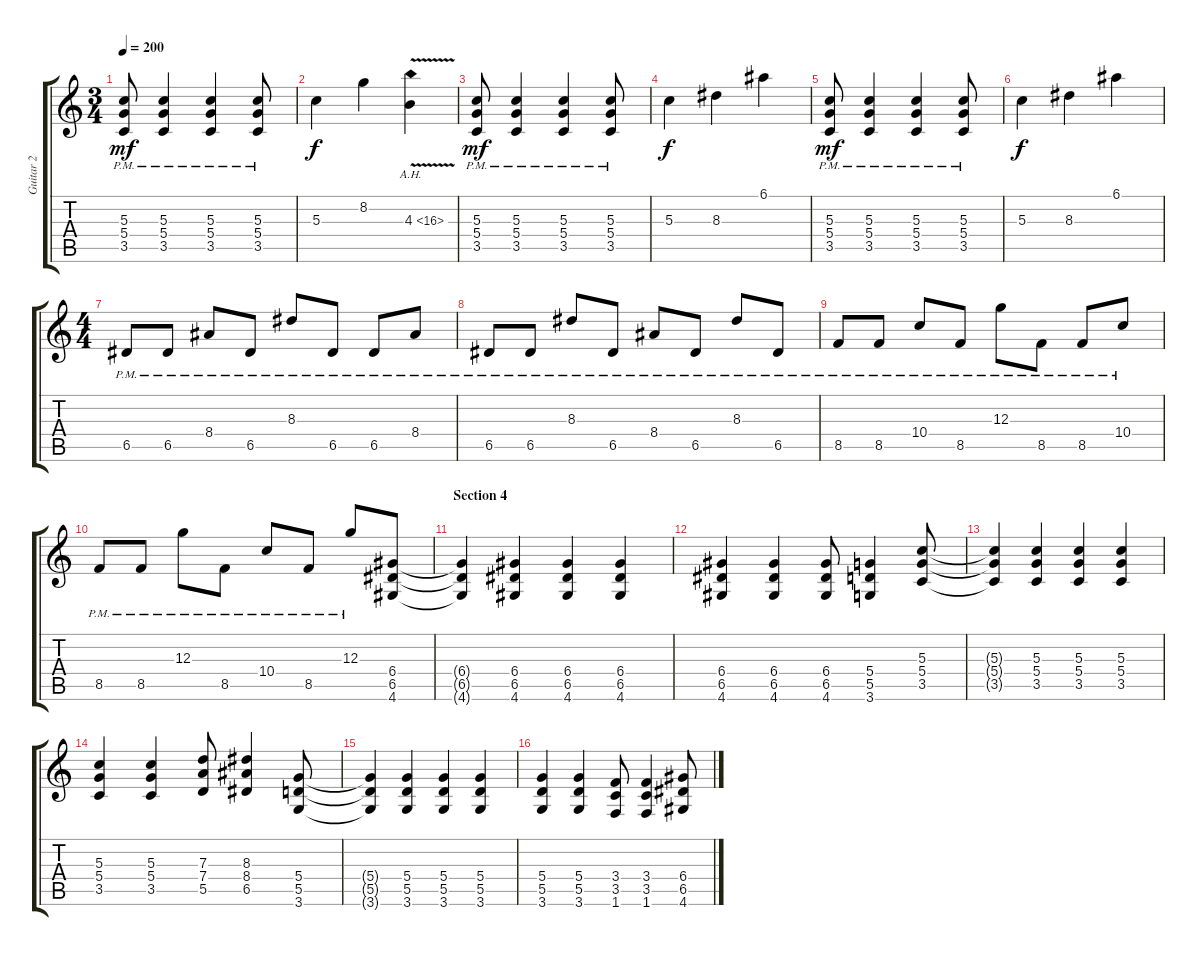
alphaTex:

\track ("Guitar 2" "Guitar 2") {instrument distortionguitar}
\staff {score tabs}
\tuning (E4 B3 G3 D3 A2 E2) {hide}
\ts (3 4)
\tempo 200
\clef g2
\ks c
(5.3{pm} 5.4{pm} 3.5{pm}).8{dy mf} (5.3{pm} 5.4{pm} 3.5{pm}).4 (5.3{pm} 5.4{pm} 3.5{pm}).4 (5.3{pm} 5.4{pm} 3.5{pm}).8 |
5.3.4{dy f} 8.2.4 4.3{ah 12 v}.4 |
(5.3{pm} 5.4{pm} 3.5{pm}).8{dy mf} (5.3{pm} 5.4{pm} 3.5{pm}).4 (5.3{pm} 5.4{pm} 3.5{pm}).4 (5.3{pm} 5.4{pm} 3.5{pm}).8 |
5.3.4{dy f} 8.3.4 6.1.4 |
(5.3{pm} 5.4{pm} 3.5{pm}).8{dy mf} (5.3{pm} 5.4{pm} 3.5{pm}).4 (5.3{pm} 5.4{pm} 3.5{pm}).4 (5.3{pm} 5.4{pm} 3.5{pm}).8 |
5.3.4{dy f} 8.3.4 6.1.4 |
\ts (4 4)
6.5{pm}.8 6.5{pm}.8 8.4{pm}.8 6.5{pm}.8 8.3{pm}.8 6.5{pm}.8 6.5{pm}.8 8.4{pm}.8 |
6.5{pm}.8 6.5{pm}.8 8.3{pm}.8 6.5{pm}.8 8.4{pm}.8 6.5{pm}.8 8.3{pm}.8 6.5{pm}.8 |
8.5{pm}.8 8.5{pm}.8 10.4{pm}.8 8.5{pm}.8 12.3{pm}.8 8.5{pm}.8 8.5{pm}.8 10.4{pm}.8 |
8.5{pm}.8 8.5{pm}.8 12.3{pm}.8 8.5{pm}.8 10.4{pm}.8 8.5{pm}.8 12.3{pm}.8 (6.4 6.5 4.6).8 |
\section ("" "Section 4")
(6.4{t} 6.5{t} 4.6{t}).4 (6.4 6.5 4.6).4 (6.4 6.5 4.6).4 (6.4 6.5 4.6).4 |
(6.4 6.5 4.6).4 (6.4 6.5 4.6).4 (6.4 6.5 4.6).8 (5.4 5.5 3.6).4 (5.3 5.4 3.5).8 |
(5.3{t} 5.4{t} 3.5{t}).4 (5.3 5.4 3.5).4 (5.3 5.4 3.5).4 (5.3 5.4 3.5).4 |
(5.3 5.4 3.5).4 (5.3 5.4 3.5).4 (7.3 7.4 5.5).8 (8.3 8.4 6.5).4 (5.4 5.5 3.6).8 |
(5.4{t} 5.5{t} 3.6{t}).4 (5.4 5.5 3.6).4 (5.4 5.5 3.6).4 (5.4 5.5 3.6).4 |
(5.4 5.5 3.6).4 (5.4 5.5 3.6).4 (3.4 3.5 1.6).8 (3.4 3.5 1.6).4 (6.4 6.5 4.6).8
